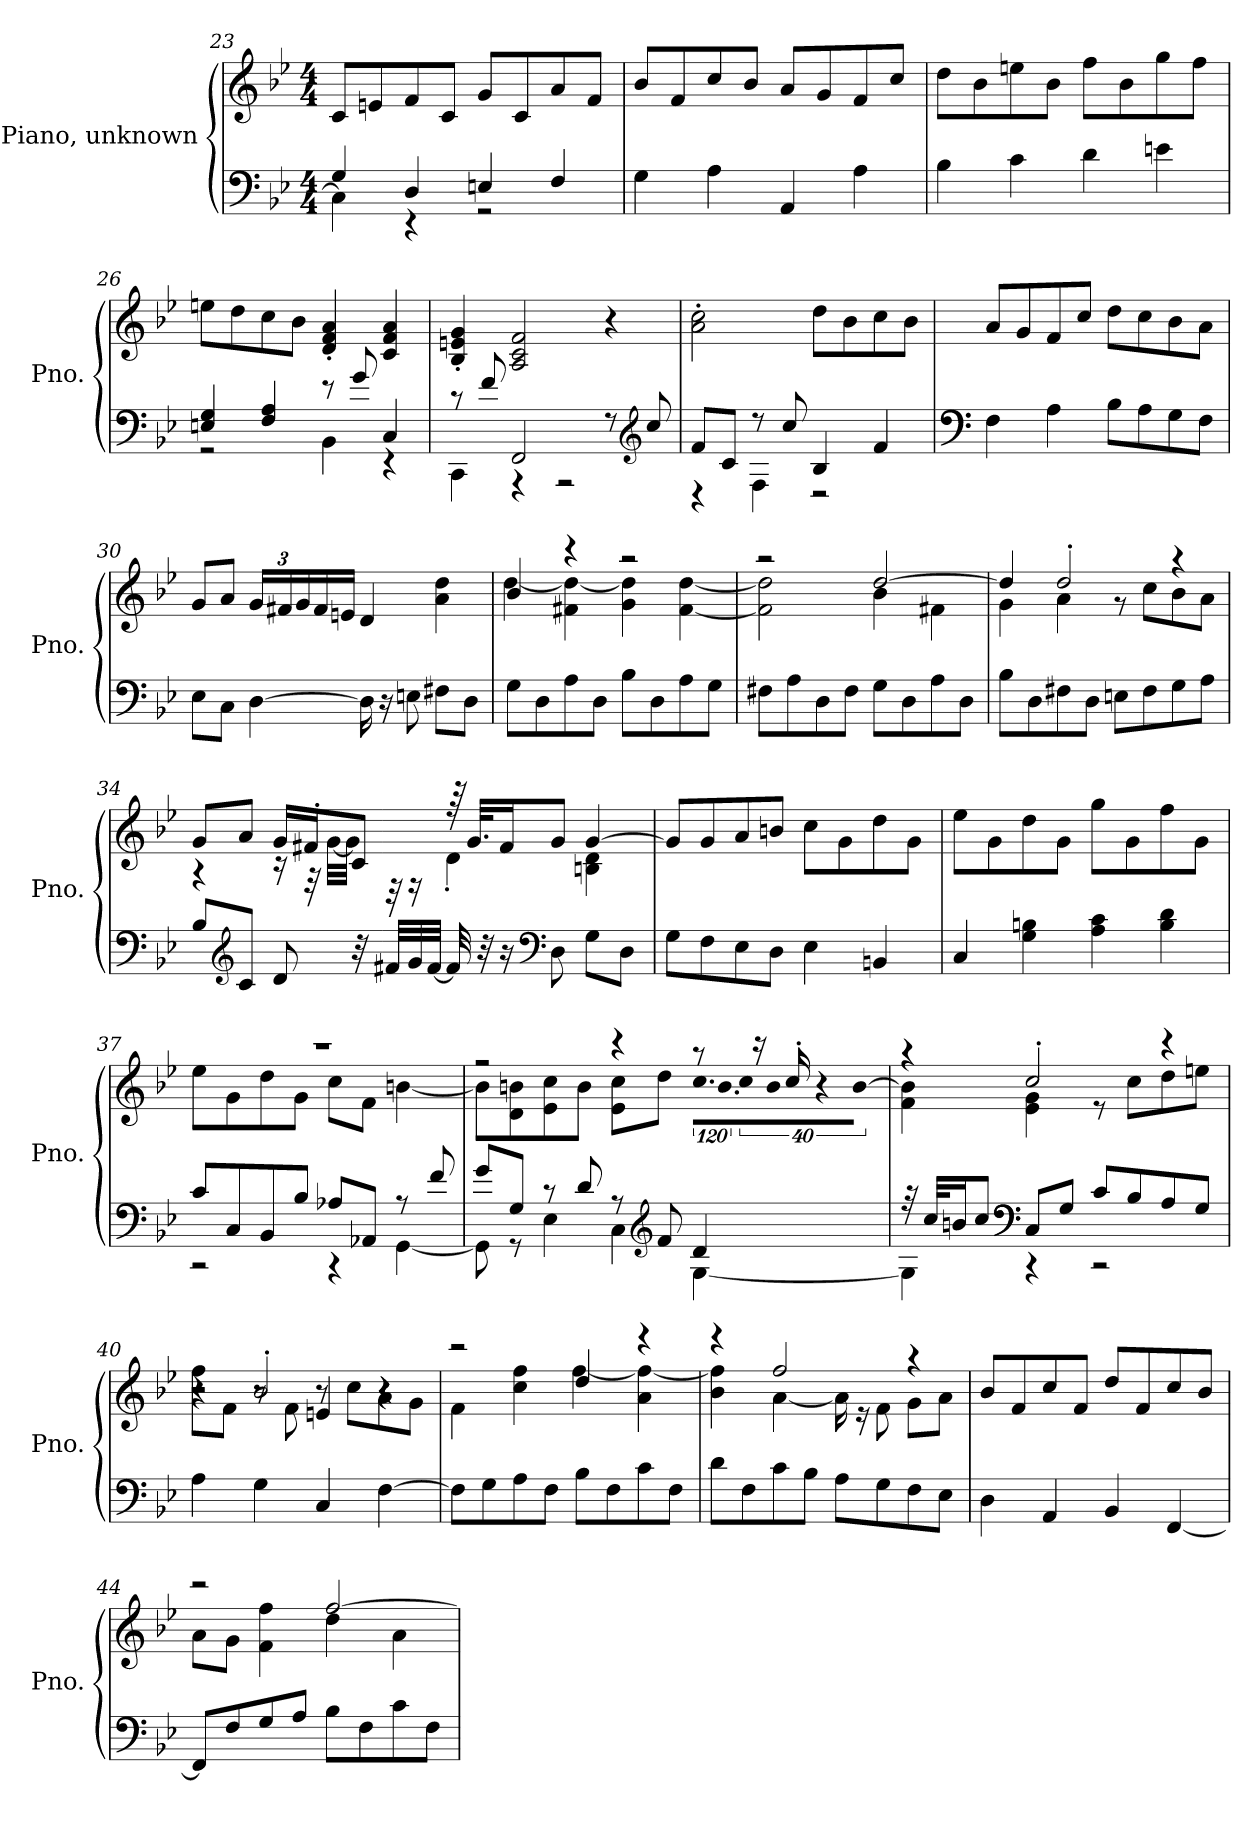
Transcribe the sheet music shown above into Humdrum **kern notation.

**kern	**kern
*part1	*part1
*staff2	*staff1
*I"Piano, unknown	*
*I'Pno.	*
*clefF4	*clefG2
*k[b-e-]	*k[b-e-]
*M4/4	*M4/4
=23	=23
*^	*
4G/	4C\]	8c/L
.	.	8en/
4D/	4r	8f/
.	.	8c/J
4En/	2r	8g/L
.	.	8c/
4F/	.	8a/
.	.	8f/J
*v	*v	*
!!LO:PB:g=z
=24	=24
4G\	8b-/L
.	8f/
4A\	8cc/
.	8b-/J
4AA/	8a/L
.	8g/
4A\	8f/
.	8cc/J
=25	=25
4B-\	8dd\L
.	8b-\
4c\	8een\
.	8b-\J
4d\	8ff\L
.	8b-\
4en\	8gg\
.	8ff\J
=26	=26
*^	*
4En/ 4G/	2r	8een\L
.	.	8dd\
4F/ 4A/	.	8cc\
.	.	8b-\J
8r	4BB-\	4d/' 4f/' 4a/'
8g/	.	.
4C/	4r	4c/ 4f/ 4a/
=27	=27	=27
8r	4CC\	4B-/' 4en/' 4g/'
8f/	.	.
2FF/	4r	2A/ 2c/ 2f/
.	2r	.
8r	.	4r
*clefG2	*	*
8cc/	.	.
=28	=28	=28
8f/L	4r	2a\' 2cc\'
8c/J	.	.
8r	4F\	.
8cc/	.	.
4B-/	2r	8dd\L
.	.	8b-\
4f/	.	8cc\
.	.	8b-\J
*v	*v	*
!!LO:LB:g=z
=29	=29
*clefF4	*
4F\	8a/L
.	8g/
4A\	8f/
.	8cc/J
8B-\L	8dd\L
8A\	8cc\
8G\	8b-\
8F\J	8a\J
=30	=30
8E-\L	8g/L
8C\J	8a/J
*	*Xbrackettup
[4D\	24g/LL
.	24f#X/
.	24g/
.	16f#/
.	16en/JJ
16D\]	4d/
16r	.
8En\	.
8F#X\L	4a\ 4dd\
8D\J	.
=31	=31
*	*^
8G\L	4b-/	[4dd\
8D\	.	.
8A\	4r	4f#X\ 4dd\_
8D\J	.	.
8B-\L	2r	4g\ 4dd\]
8D\	.	.
8A\	.	[4f#\ [4dd\
8G\J	.	.
=32	=32	=32
8F#X\L	2r	2f#\] 2dd\]
8A\	.	.
8D\	.	.
8F#\J	.	.
8G\L	[2dd/	4b-\
8D\	.	.
8A\	.	4f#X\
8D\J	.	.
!!LO:LB:g=z	!!
=33	=33	=33
8B-\L	4dd/]	4g\
8D\	.	.
8F#X\	2dd'/	4a\
8D\J	.	.
8En\L	.	8r
8F#\	.	8cc\L
8G\	4r	8b-\
8A\J	.	8a\J
=34	=34	=34
8B-/L	8g/L	4r
*clefG2	*	*
8c/J	8a/J	.
8d/	16g/LL	16r
.	16f#X'/J	32r
.	.	[32g\LLL
32r	8c/J	32g\JJJ]
32f#X/LLL	.	32r
32g/	.	16r
[32f#/JJJ	.	.
32f#/]	64r	4d'\
.	32.g/KLL	.
32r	.	.
16r	16f#/J	.
*clefF4	*	*
8D\	8g/J	.
8G\L	[4g/	4Bn\ 4d\
8D\J	.	.
*	*v	*v
=35	=35
8G\L	8g/L]
8F\	8g/
8E-\	8a/
8D\J	8bn/J
4E-\	8cc\L
.	8g\
4BBn/	8dd\
.	8g\J
!!LO:LB:g=z
=36	=36
4C/	8ee-\L
.	8g\
4G\ 4Bn\	8dd\
.	8g\J
4A\ 4c\	8gg\L
.	8g\
4B\ 4d\	8ff\
.	8g\J
=37	=37
*^	*^
8c/L	2r	1r	8ee-\L
8C/	.	.	8g\
8BB-/	.	.	8dd\
8B-/J	.	.	8g\J
8A-X/L	4r	.	8cc\L
8AA-X/J	.	.	8f\J
8r	[4GG\	.	[4bn\
8f/	.	.	.
=38	=38	=38	=38
8g/L	8GG\]	2r	8b\L]
8G/J	8r	.	8d\ 8bn\
8r	4E-\	.	8e-\ 8cc\
8d/	.	.	8b\J
8r	4C\	4r	8e-\ 8cc\L
*clefG2	*	*	*
8f/	.	.	8dd\J
*	*	*	*brackettup
!	!	!	!LO:N:vis=32.
4d/	[4G\	8r	1920%103cc\LLL
!	!	!	!LO:N:vis=32.
.	.	.	1920%103b\
!	!	!	!LO:N:vis=32
.	.	.	640%23cc\J
.	.	16r	.
!	!	!	!LO:N:vis=16
.	.	.	1920%137b\JJ
.	.	16cc'/	.
!	!	!	!LO:N:vis=64
.	.	.	960%17r
!	!	!	!LO:N:vis=64
.	.	.	[960%17b\
!!LO:LB:g=z	!!
=39	=39	=39	=39
32r	4G\]	4r	4f\ 4b\]
32cc/KLL	.	.	.
16bn/J	.	.	.
8cc/J	.	.	.
*clefF4	*	*	*
8C/L	4r	2cc'/	4e-\ 4g\
8G/J	.	.	.
8c/L	2r	.	8r
8B-/	.	.	8cc\L
8A/	.	4r	8dd\
8G/J	.	.	8een\J
*v	*v	*	*
=40	=40	=40
*	*	*^
4A\	4r	8ff\L	2r
.	.	8f\J	.
4G\	2b-'/	8r	.
.	.	8f\	.
4C/	.	8r	4en/
.	.	8cc\L	.
[4F\	4r	8a\	4r
.	.	8g\J	.
*	*	*v	*v
=41	=41	=41
8F\L]	2r	4f\
8G\	.	.
8A\	.	4cc\ 4ff\
8F\J	.	.
8B-\L	4dd/	[4ff\
8F\	.	.
8c\	4r	4a\ 4ff\_
8F\J	.	.
=42	=42	=42
8d\L	4r	4b-\ 4ff\]
8F\	.	.
8c\	2ff/	[4a\
8B-\J	.	.
8A\L	.	16a\]
.	.	16r
8G\	.	8f\
8F\	4r	8g\L
8E-\J	.	8a\J
*	*v	*v
!!LO:LB:g=z
=43	=43
4D\	8b-/L
.	8f/
4AA/	8cc/
.	8f/J
4BB-/	8dd/L
.	8f/
[4FF/	8cc/
.	8b-/J
=44	=44
*	*^
8FF/L]	2r	8a\L
8F/	.	8g\J
8G/	.	4f\ 4ff\
8A/J	.	.
8B-\L	[2ff/	4dd\
8F\	.	.
8c\	.	4a\
8F\J	.	.
*	*v	*v
=	=
*-	*-
